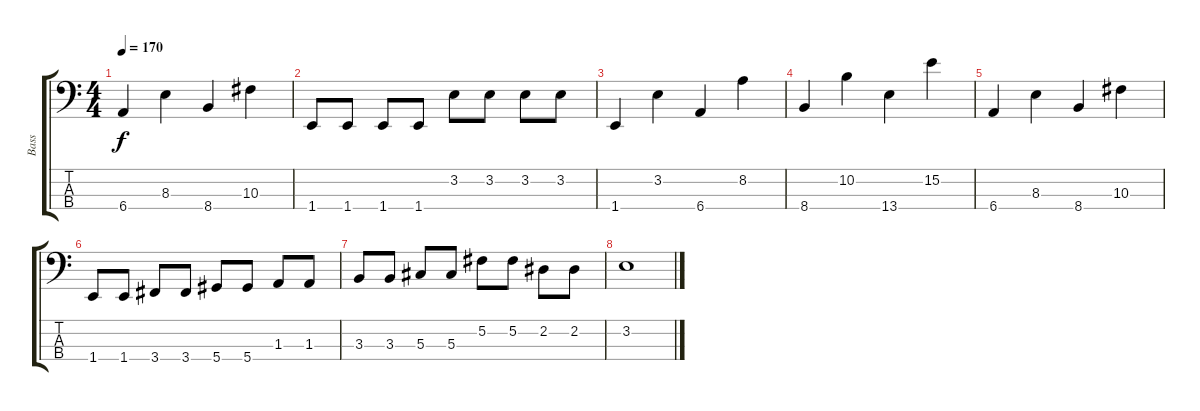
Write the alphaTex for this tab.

\track ("Bass" "Bass") {instrument electricbassfinger}
\staff {score tabs}
\tuning (Gb2 Db2 Ab1 Eb1) {hide}
\ts (4 4)
\tempo 170
\clef f4
\ks c
6.4.4{dy f} 8.3.4 8.4.4 10.3.4 |
1.4.8 1.4.8 1.4.8 1.4.8 3.2.8 3.2.8 3.2.8 3.2.8 |
1.4.4 3.2.4 6.4.4 8.2.4 |
8.4.4 10.2.4 13.4.4 15.2.4 |
6.4.4 8.3.4 8.4.4 10.3.4 |
1.4.8 1.4.8 3.4.8 3.4.8 5.4.8 5.4.8 1.3.8 1.3.8 |
3.3.8 3.3.8 5.3.8 5.3.8 5.2.8 5.2.8 2.2.8 2.2.8 |
3.2.1
